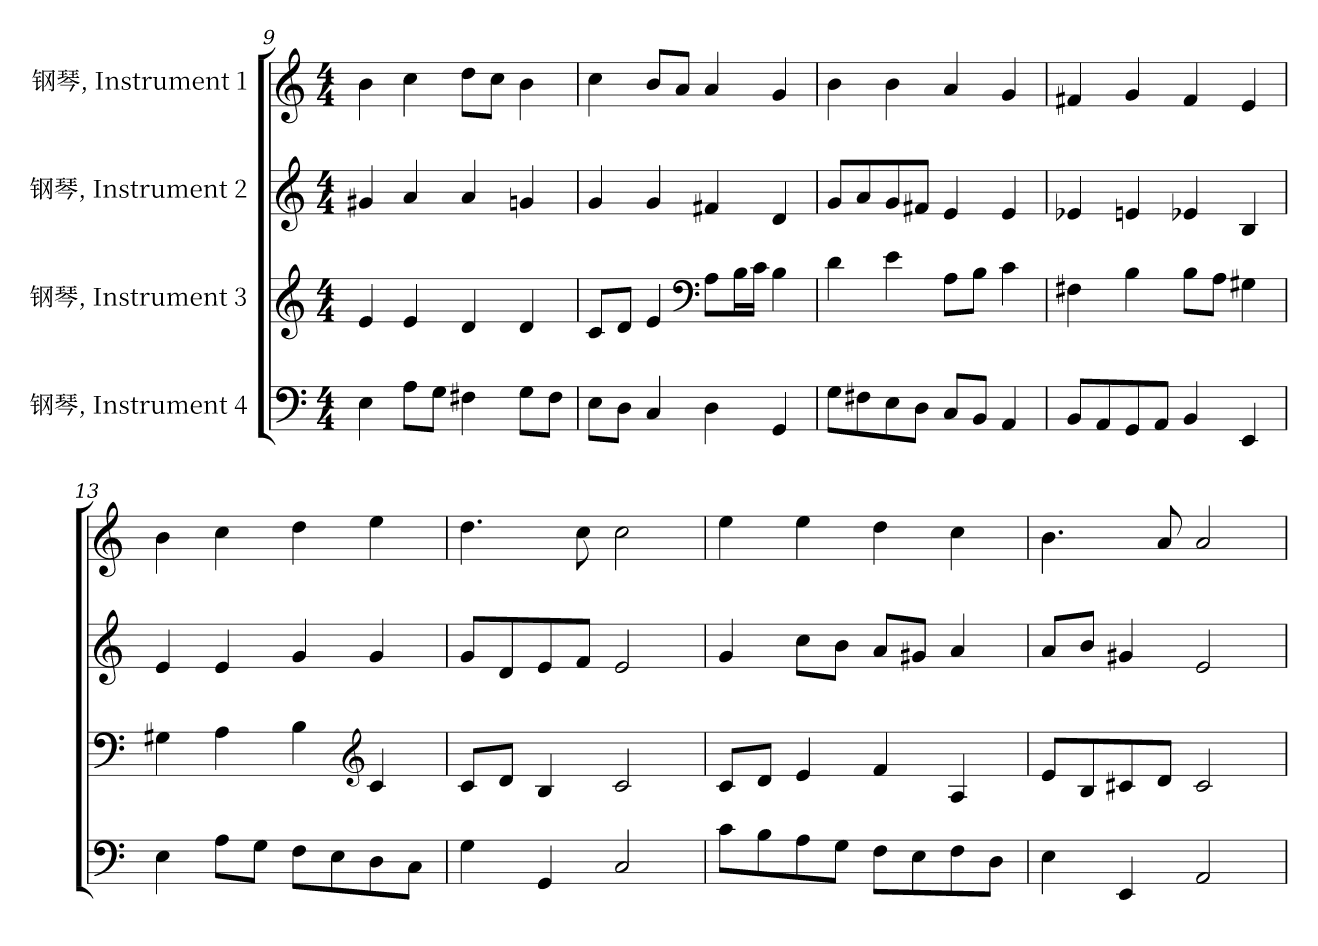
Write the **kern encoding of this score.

**kern	**kern	**kern	**kern
*part4	*part3	*part2	*part1
*staff4	*staff3	*staff2	*staff1
*I"钢琴, Instrument 4	*I"钢琴, Instrument 3	*I"钢琴, Instrument 2	*I"钢琴, Instrument 1
*clefF4	*clefG2	*clefG2	*clefG2
*k[]	*k[]	*k[]	*k[]
*M4/4	*M4/4	*M4/4	*M4/4
=9	=9	=9	=9
4E\	4e/	4g#X/	4b\
8A\L	4e/	4a/	4cc\
8G\J	.	.	.
4F#X\	4d/	4a/	8dd\L
.	.	.	8cc\J
8G\L	4d/	4gn/	4b\
8F#\J	.	.	.
!!LO:LB:g=z
=10	=10	=10	=10
8E\L	8c/L	4g/	4cc\
8D\J	8d/J	.	.
4C/	4e/	4g/	8b/L
.	.	.	8a/J
*	*clefF4	*	*
4D\	8A\L	4f#X/	4a/
.	16B\L	.	.
.	16c\JJ	.	.
4GG/	4B\	4d/	4g/
=11	=11	=11	=11
8G\L	4d\	8g/L	4b\
8F#X\	.	8a/	.
8E\	4e\	8g/	4b\
8D\J	.	8f#X/J	.
8C/L	8A\L	4e/	4a/
8BB/J	8B\J	.	.
4AA/	4c\	4e/	4g/
=12	=12	=12	=12
8BB/L	4F#X\	4e-X/	4f#X/
8AA/	.	.	.
8GG/	4B\	4en/	4g/
8AA/J	.	.	.
4BB/	8B\L	4e-X/	4f#/
.	8A\J	.	.
4EE/	4G#X\	4B/	4e/
=13	=13	=13	=13
4E\	4G#X\	4e/	4b\
8A\L	4A\	4e/	4cc\
8G\J	.	.	.
8F\L	4B\	4g/	4dd\
8E\	.	.	.
*	*clefG2	*	*
8D\	4c/	4g/	4ee\
8C\J	.	.	.
=14	=14	=14	=14
4G\	8c/L	8g/L	4.dd\
.	8d/J	8d/	.
4GG/	4B/	8e/	.
.	.	8f/J	8cc\
2C/	2c/	2e/	2cc\
!!LO:PB:g=z
=15	=15	=15	=15
8c\L	8c/L	4g/	4ee\
8B\	8d/J	.	.
8A\	4e/	8cc\L	4ee\
8G\J	.	8b\J	.
8F\L	4f/	8a/L	4dd\
8E\	.	8g#X/J	.
8F\	4A/	4a/	4cc\
8D\J	.	.	.
=16	=16	=16	=16
4E\	8e/L	8a/L	4.b\
.	8B/	8b/J	.
4EE/	8c#X/	4g#X/	.
.	8d/J	.	8a/
2AA/	2c#/	2e/	2a/
=	=	=	=
*-	*-	*-	*-
